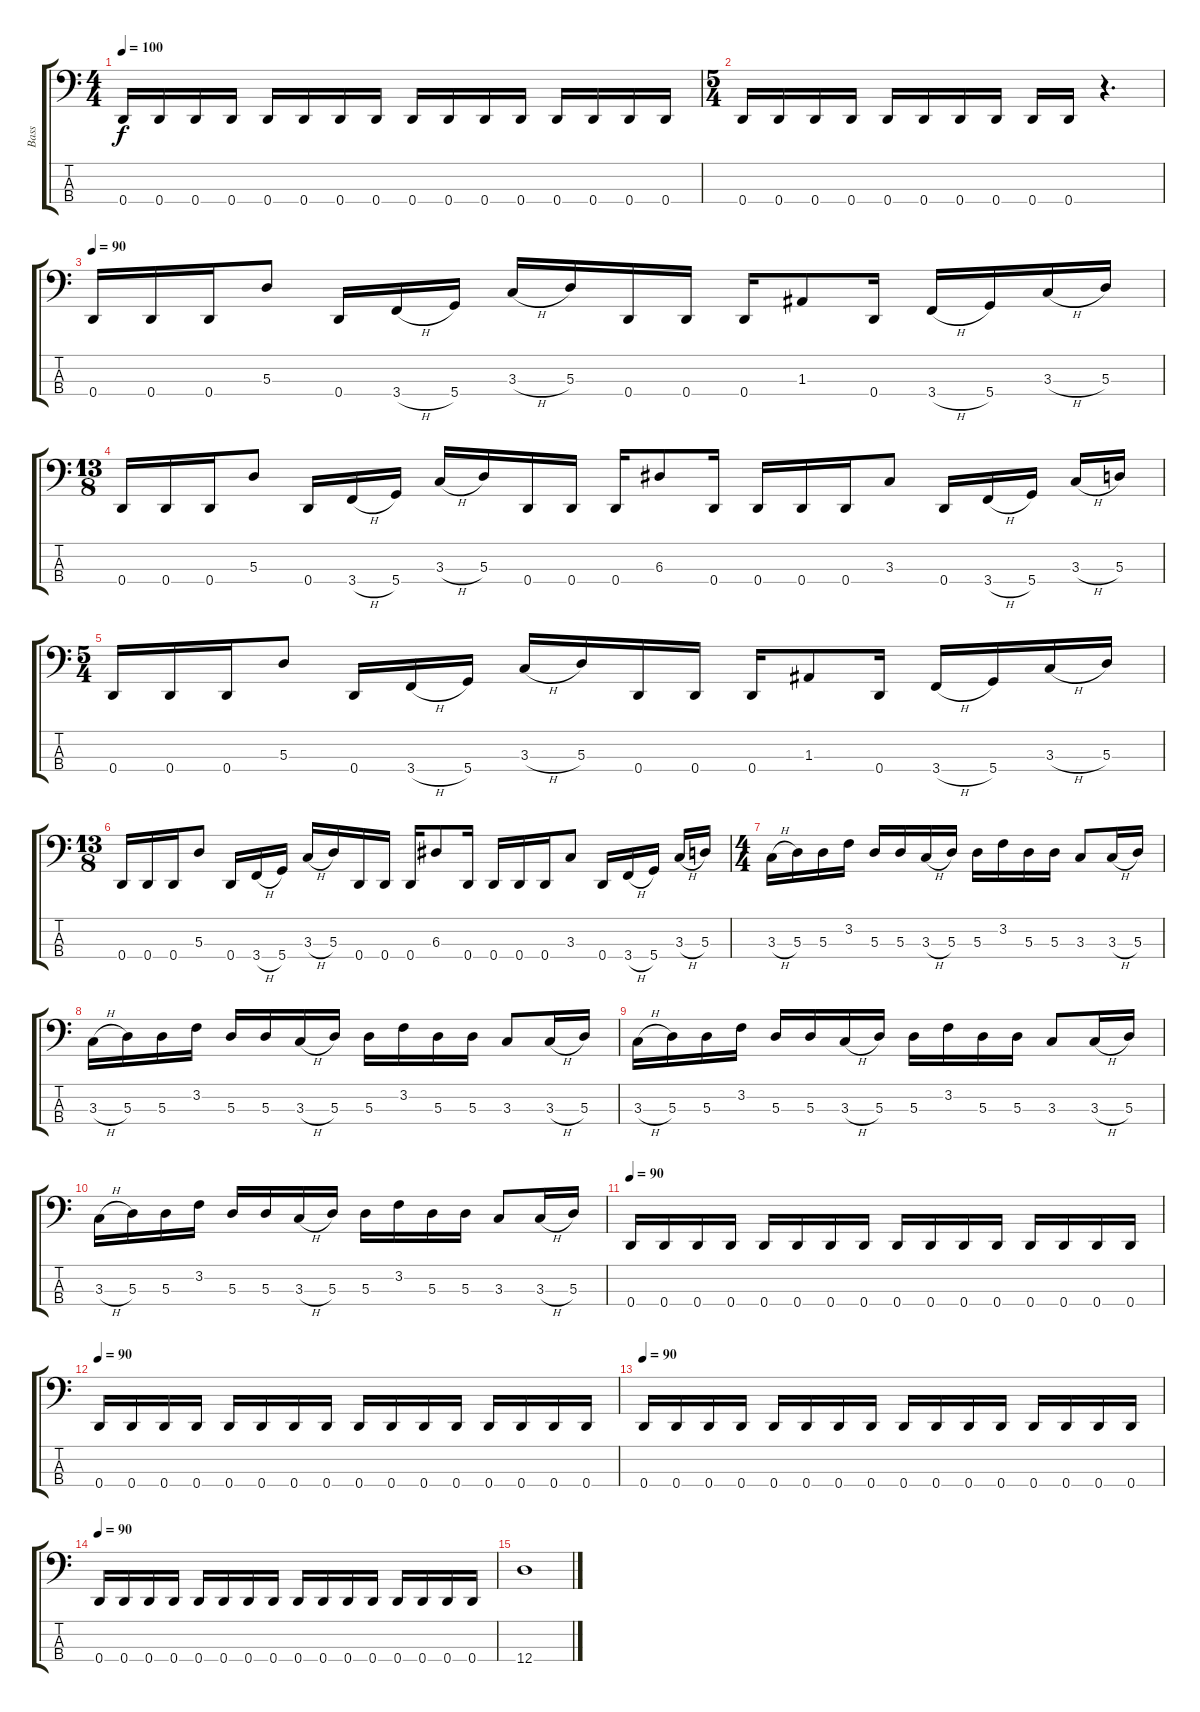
\track ("Bass" "Bass") {instrument slapbass2}
\staff {score tabs}
\tuning (G2 D2 A1 D1) {hide}
\ts (4 4)
\tempo 100
\clef f4
\ks c
0.4.16{dy f} 0.4.16 0.4.16 0.4.16 0.4.16 0.4.16 0.4.16 0.4.16 0.4.16 0.4.16 0.4.16 0.4.16 0.4.16 0.4.16 0.4.16 0.4.16 |
\ts (5 4)
0.4.16 0.4.16 0.4.16 0.4.16 0.4.16 0.4.16 0.4.16 0.4.16 0.4.16 0.4.16 r.4{d} |
\tempo 90
0.4.16 0.4.16 0.4.16 5.3.8 0.4.16 3.4{h}.16 5.4.16 3.3{h}.16 5.3.16 0.4.16 0.4.16 0.4.16 1.3.8 0.4.16 3.4{h}.16 5.4.16 3.3{h}.16 5.3.16 |
\ts (13 8)
0.4.16 0.4.16 0.4.16 5.3.8 0.4.16 3.4{h}.16 5.4.16 3.3{h}.16 5.3.16 0.4.16 0.4.16 0.4.16 6.3.8 0.4.16 0.4.16 0.4.16 0.4.16 3.3.8 0.4.16 3.4{h}.16 5.4.16 3.3{h}.16 5.3.16 |
\ts (5 4)
0.4.16 0.4.16 0.4.16 5.3.8 0.4.16 3.4{h}.16 5.4.16 3.3{h}.16 5.3.16 0.4.16 0.4.16 0.4.16 1.3.8 0.4.16 3.4{h}.16 5.4.16 3.3{h}.16 5.3.16 |
\ts (13 8)
0.4.16 0.4.16 0.4.16 5.3.8 0.4.16 3.4{h}.16 5.4.16 3.3{h}.16 5.3.16 0.4.16 0.4.16 0.4.16 6.3.8 0.4.16 0.4.16 0.4.16 0.4.16 3.3.8 0.4.16 3.4{h}.16 5.4.16 3.3{h}.16 5.3.16 |
\ts (4 4)
3.3{h}.16 5.3.16 5.3.16 3.2.16 5.3.16 5.3.16 3.3{h}.16 5.3.16 5.3.16 3.2.16 5.3.16 5.3.16 3.3.8 3.3{h}.16 5.3.16 |
3.3{h}.16 5.3.16 5.3.16 3.2.16 5.3.16 5.3.16 3.3{h}.16 5.3.16 5.3.16 3.2.16 5.3.16 5.3.16 3.3.8 3.3{h}.16 5.3.16 |
3.3{h}.16 5.3.16 5.3.16 3.2.16 5.3.16 5.3.16 3.3{h}.16 5.3.16 5.3.16 3.2.16 5.3.16 5.3.16 3.3.8 3.3{h}.16 5.3.16 |
3.3{h}.16 5.3.16 5.3.16 3.2.16 5.3.16 5.3.16 3.3{h}.16 5.3.16 5.3.16 3.2.16 5.3.16 5.3.16 3.3.8 3.3{h}.16 5.3.16 |
\tempo 90
0.4.16 0.4.16 0.4.16 0.4.16 0.4.16 0.4.16 0.4.16 0.4.16 0.4.16 0.4.16 0.4.16 0.4.16 0.4.16 0.4.16 0.4.16 0.4.16 |
\tempo 90
0.4.16 0.4.16 0.4.16 0.4.16 0.4.16 0.4.16 0.4.16 0.4.16 0.4.16 0.4.16 0.4.16 0.4.16 0.4.16 0.4.16 0.4.16 0.4.16 |
\tempo 90
0.4.16 0.4.16 0.4.16 0.4.16 0.4.16 0.4.16 0.4.16 0.4.16 0.4.16 0.4.16 0.4.16 0.4.16 0.4.16 0.4.16 0.4.16 0.4.16 |
\tempo 90
0.4.16 0.4.16 0.4.16 0.4.16 0.4.16 0.4.16 0.4.16 0.4.16 0.4.16 0.4.16 0.4.16 0.4.16 0.4.16 0.4.16 0.4.16 0.4.16 |
12.4.1
